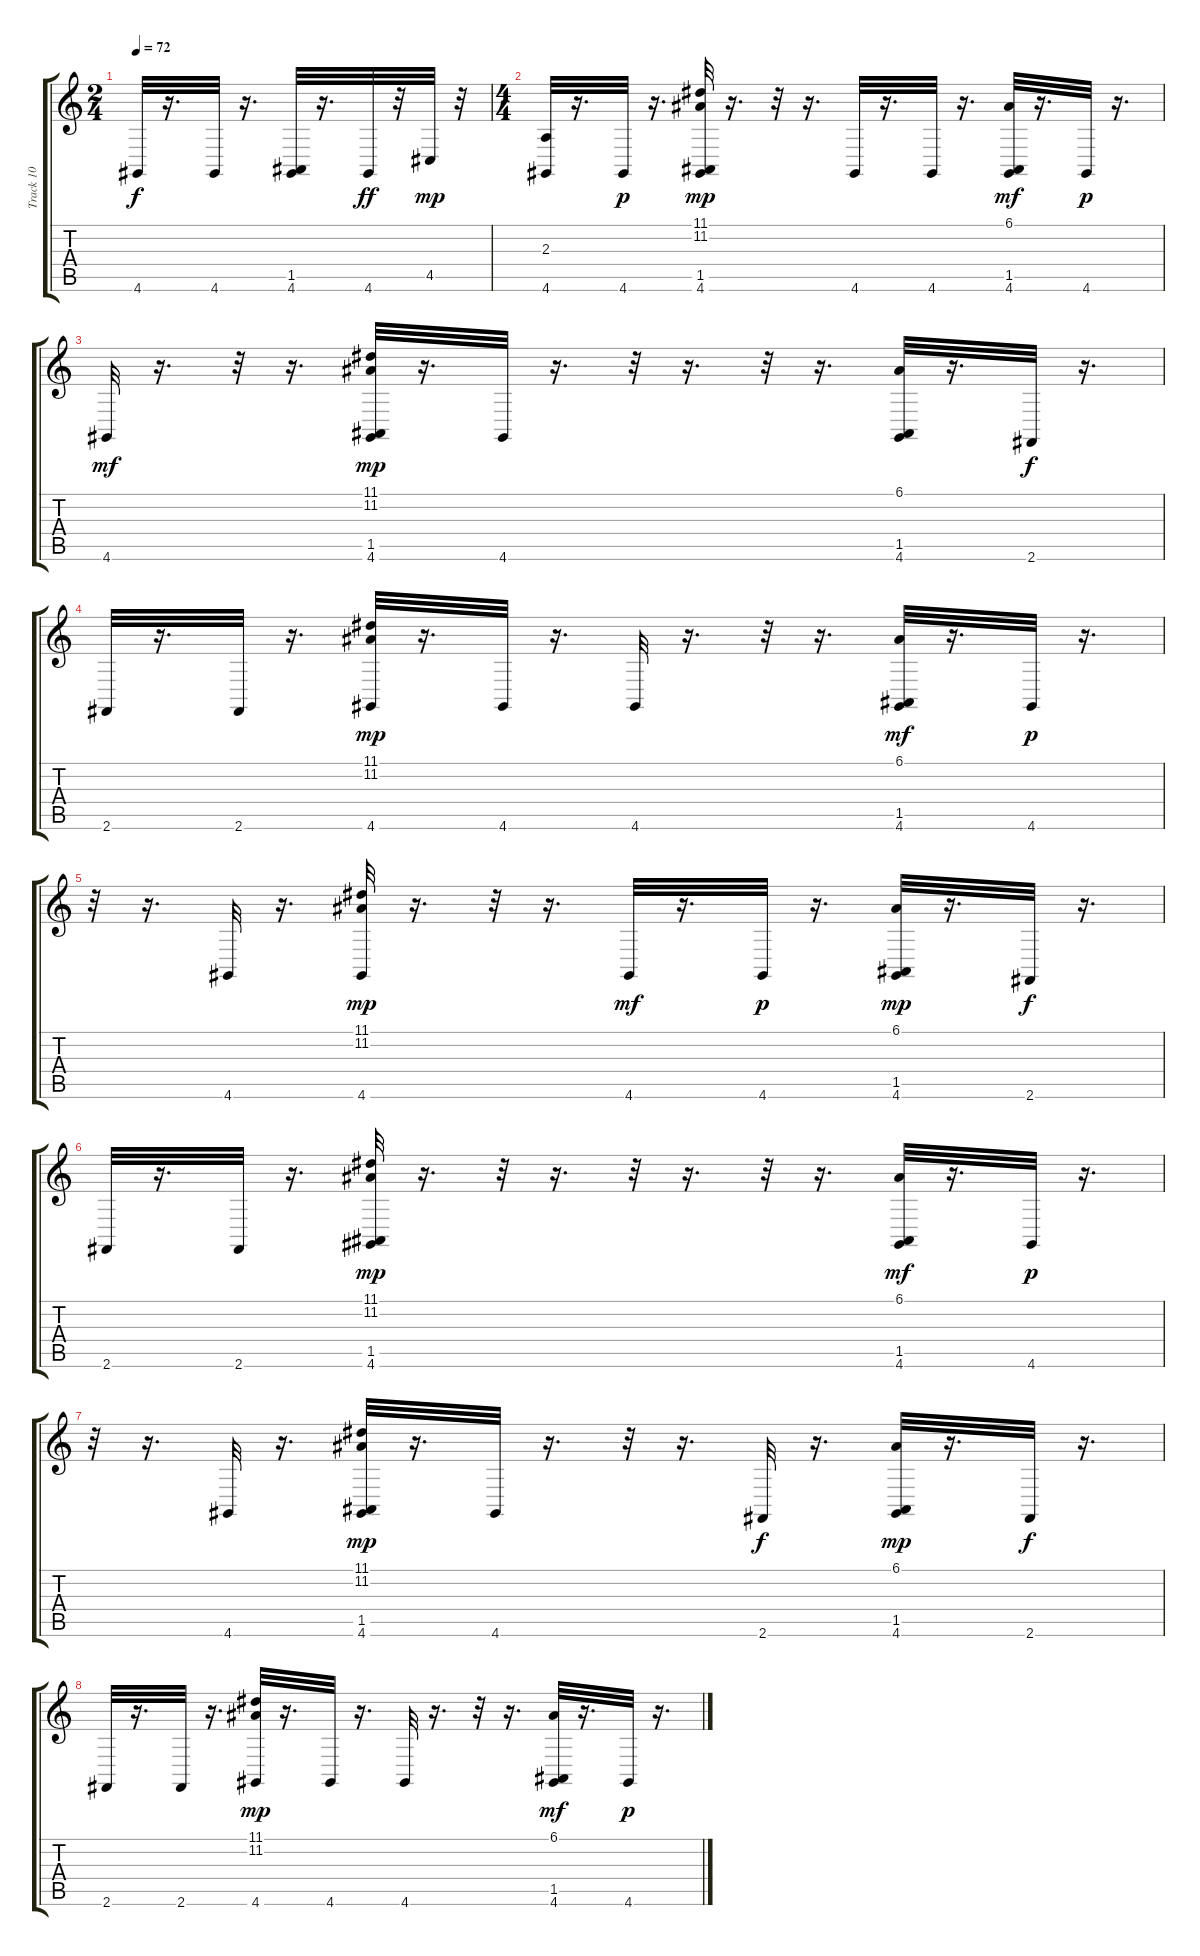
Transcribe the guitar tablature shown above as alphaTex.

\track ("Track 10" "Track 10") {instrument acousticgrandpiano}
\staff {score tabs}
\tuning (E4 B3 G3 D3 A2 E2) {hide}
\ts (2 4)
\tempo 72
\clef g2
\ks c
4.6.32{dy f balance 8 instrument acousticgrandpiano} r.16{d} 4.6.32 r.16{d} (1.5 4.6).32 r.16{d} 4.6.32{dy ff} r.32 4.5.32{dy mp} r.32 |
\ts (4 4)
(2.3 4.6).32 r.16{d} 4.6.32{dy p instrument acousticgrandpiano} r.16{d} (11.1 11.2 1.5 4.6).32{dy mp} r.16{d} r.32 r.16{d} 4.6.32 r.16{d} 4.6.32 r.16{d} (6.1 1.5 4.6).32{dy mf} r.16{d} 4.6.32{dy p} r.16{d} |
4.6.32{dy mf} r.16{d} r.32 r.16{d} (11.1 11.2 1.5 4.6).32{dy mp} r.16{d} 4.6.32 r.16{d} r.32 r.16{d} r.32 r.16{d} (6.1 1.5 4.6).32 r.16{d} 2.6.32{dy f} r.16{d} |
2.6.32 r.16{d} 2.6.32 r.16{d} (11.1 11.2 4.6).32{dy mp} r.16{d} 4.6.32 r.16{d} 4.6.32 r.16{d} r.32 r.16{d} (6.1 1.5 4.6).32{dy mf} r.16{d} 4.6.32{dy p} r.16{d} |
r.32{instrument acousticgrandpiano} r.16{d} 4.6.32 r.16{d} (11.1 11.2 4.6).32{dy mp instrument acousticgrandpiano} r.16{d} r.32 r.16{d} 4.6.32{dy mf} r.16{d} 4.6.32{dy p} r.16{d} (6.1 1.5 4.6).32{dy mp} r.16{d} 2.6.32{dy f} r.16{d} |
2.6.32{instrument acousticgrandpiano} r.16{d} 2.6.32 r.16{d} (11.1 11.2 1.5 4.6).32{dy mp} r.16{d} r.32 r.16{d} r.32 r.16{d} r.32 r.16{d} (6.1 1.5 4.6).32{dy mf} r.16{d} 4.6.32{dy p} r.16{d} |
r.32 r.16{d} 4.6.32 r.16{d} (11.1 11.2 1.5 4.6).32{dy mp} r.16{d} 4.6.32 r.16{d} r.32 r.16{d} 2.6.32{dy f} r.16{d} (6.1 1.5 4.6).32{dy mp} r.16{d} 2.6.32{dy f} r.16{d} |
2.6.32 r.16{d} 2.6.32 r.16{d} (11.1 11.2 4.6).32{dy mp} r.16{d} 4.6.32 r.16{d} 4.6.32 r.16{d} r.32 r.16{d} (6.1 1.5 4.6).32{dy mf} r.16{d} 4.6.32{dy p} r.16{d}
